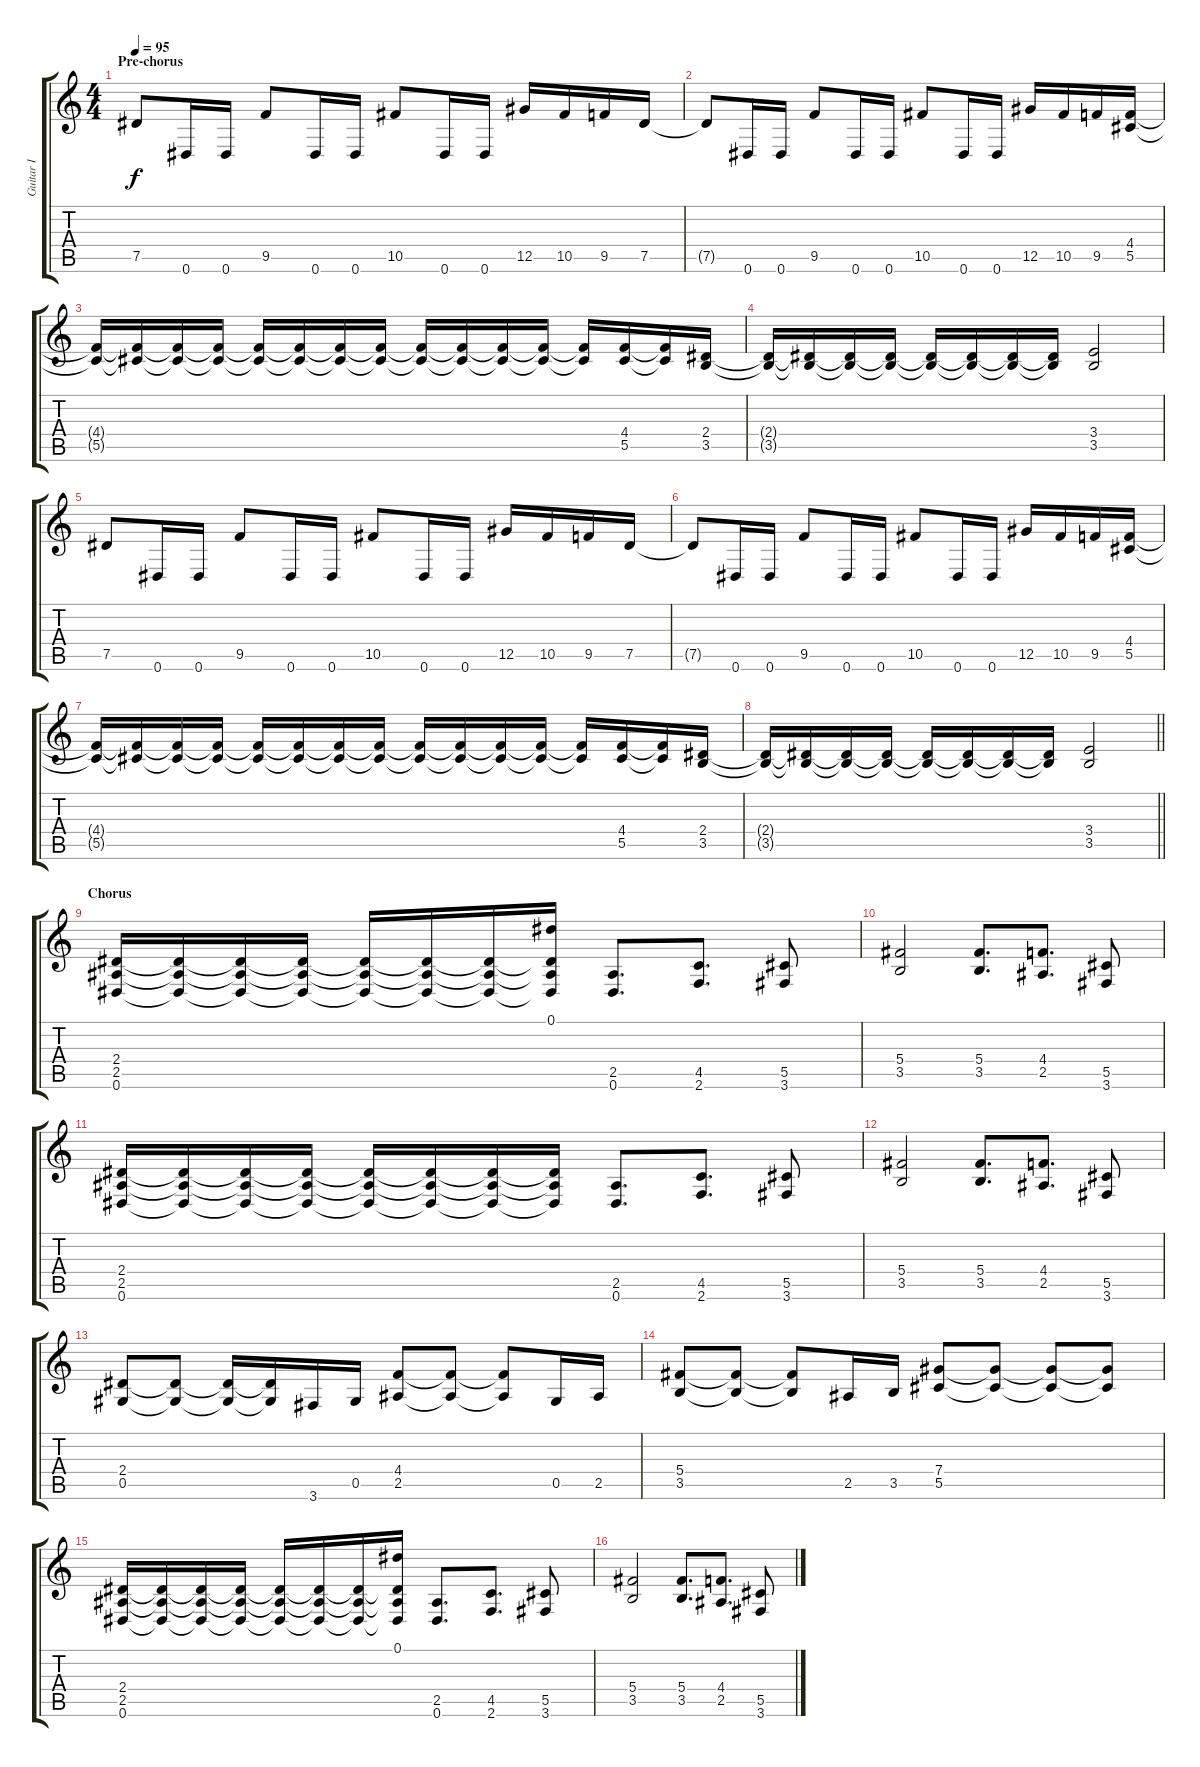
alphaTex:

\track ("Guitar I" "Guitar I") {instrument distortionguitar}
\staff {score tabs}
\tuning (Eb4 Bb3 Gb3 Db3 Ab2 Eb2) {hide}
\ts (4 4)
\section ("" "Pre-chorus")
\tempo 95
\clef g2
\ks c
7.5.8{dy f} 0.6.16 0.6.16 9.5.8 0.6.16 0.6.16 10.5.8 0.6.16 0.6.16 12.5.16 10.5.16 9.5.16 7.5.16 |
7.5{t}.8 0.6.16 0.6.16 9.5.8 0.6.16 0.6.16 10.5.8 0.6.16 0.6.16 12.5.16 10.5.16 9.5.16 (4.4 5.5).16 |
(4.4{t} 5.5{t}).16 (4.4{t} 5.5{t}).16 (4.4{t} 5.5{t}).16 (4.4{t} 5.5{t}).16 (4.4{t} 5.5{t}).16 (4.4{t} 5.5{t}).16 (4.4{t} 5.5{t}).16 (4.4{t} 5.5{t}).16 (4.4{t} 5.5{t}).16 (4.4{t} 5.5{t}).16 (4.4{t} 5.5{t}).16 (4.4{t} 5.5{t}).16 (4.4{t} 5.5{t}).16 (4.4 5.5).16 (4.4{t} 5.5{t}).16 (2.4 3.5).16 |
(2.4{t} 3.5{t}).16 (2.4{t} 3.5{t}).16 (2.4{t} 3.5{t}).16 (2.4{t} 3.5{t}).16 (2.4{t} 3.5{t}).16 (2.4{t} 3.5{t}).16 (2.4{t} 3.5{t}).16 (2.4{t} 3.5{t}).16 (3.4 3.5).2 |
7.5.8 0.6.16 0.6.16 9.5.8 0.6.16 0.6.16 10.5.8 0.6.16 0.6.16 12.5.16 10.5.16 9.5.16 7.5.16 |
7.5{t}.8 0.6.16 0.6.16 9.5.8 0.6.16 0.6.16 10.5.8 0.6.16 0.6.16 12.5.16 10.5.16 9.5.16 (4.4 5.5).16 |
(4.4{t} 5.5{t}).16 (4.4{t} 5.5{t}).16 (4.4{t} 5.5{t}).16 (4.4{t} 5.5{t}).16 (4.4{t} 5.5{t}).16 (4.4{t} 5.5{t}).16 (4.4{t} 5.5{t}).16 (4.4{t} 5.5{t}).16 (4.4{t} 5.5{t}).16 (4.4{t} 5.5{t}).16 (4.4{t} 5.5{t}).16 (4.4{t} 5.5{t}).16 (4.4{t} 5.5{t}).16 (4.4 5.5).16 (4.4{t} 5.5{t}).16 (2.4 3.5).16 |
\barLineRight lightlight
(2.4{t} 3.5{t}).16 (2.4{t} 3.5{t}).16 (2.4{t} 3.5{t}).16 (2.4{t} 3.5{t}).16 (2.4{t} 3.5{t}).16 (2.4{t} 3.5{t}).16 (2.4{t} 3.5{t}).16 (2.4{t} 3.5{t}).16 (3.4 3.5).2 |
\section ("" "Chorus")
(2.4 2.5 0.6).16 (2.4{t} 2.5{t} 0.6{t}).16 (2.4{t} 2.5{t} 0.6{t}).16 (2.4{t} 2.5{t} 0.6{t}).16 (2.4{t} 2.5{t} 0.6{t}).16 (2.4{t} 2.5{t} 0.6{t}).16 (2.4{t} 2.5{t} 0.6{t}).16 (0.1 2.4{t} 2.5{t} 0.6{t}).16 (2.5 0.6).8{d} (4.5 2.6).8{d} (5.5 3.6).8 |
(5.4 3.5).2 (5.4 3.5).8{d} (4.4 2.5).8{d} (5.5 3.6).8 |
(2.4 2.5 0.6).16 (2.4{t} 2.5{t} 0.6{t}).16 (2.4{t} 2.5{t} 0.6{t}).16 (2.4{t} 2.5{t} 0.6{t}).16 (2.4{t} 2.5{t} 0.6{t}).16 (2.4{t} 2.5{t} 0.6{t}).16 (2.4{t} 2.5{t} 0.6{t}).16 (2.4{t} 2.5{t} 0.6{t}).16 (2.5 0.6).8{d} (4.5 2.6).8{d} (5.5 3.6).8 |
(5.4 3.5).2 (5.4 3.5).8{d} (4.4 2.5).8{d} (5.5 3.6).8 |
(2.4 0.5).8 (2.4{t} 0.5{t}).8 (2.4{t} 0.5{t}).16 (2.4{t} 0.5{t}).16 3.6.16 0.5.16 (4.4 2.5).8 (4.4{t} 2.5{t}).8 (4.4{t} 2.5{t}).8 0.5.16 2.5.16 |
(5.4 3.5).8 (5.4{t} 3.5{t}).8 (5.4{t} 3.5{t}).8 2.5.16 3.5.16 (7.4 5.5).8 (7.4{t} 5.5{t}).8 (7.4{t} 5.5{t}).8 (7.4{t} 5.5{t}).8 |
(2.4 2.5 0.6).16 (2.4{t} 2.5{t} 0.6{t}).16 (2.4{t} 2.5{t} 0.6{t}).16 (2.4{t} 2.5{t} 0.6{t}).16 (2.4{t} 2.5{t} 0.6{t}).16 (2.4{t} 2.5{t} 0.6{t}).16 (2.4{t} 2.5{t} 0.6{t}).16 (0.1 2.4{t} 2.5{t} 0.6{t}).16 (2.5 0.6).8{d} (4.5 2.6).8{d} (5.5 3.6).8 |
(5.4 3.5).2 (5.4 3.5).8{d} (4.4 2.5).8{d} (5.5 3.6).8
